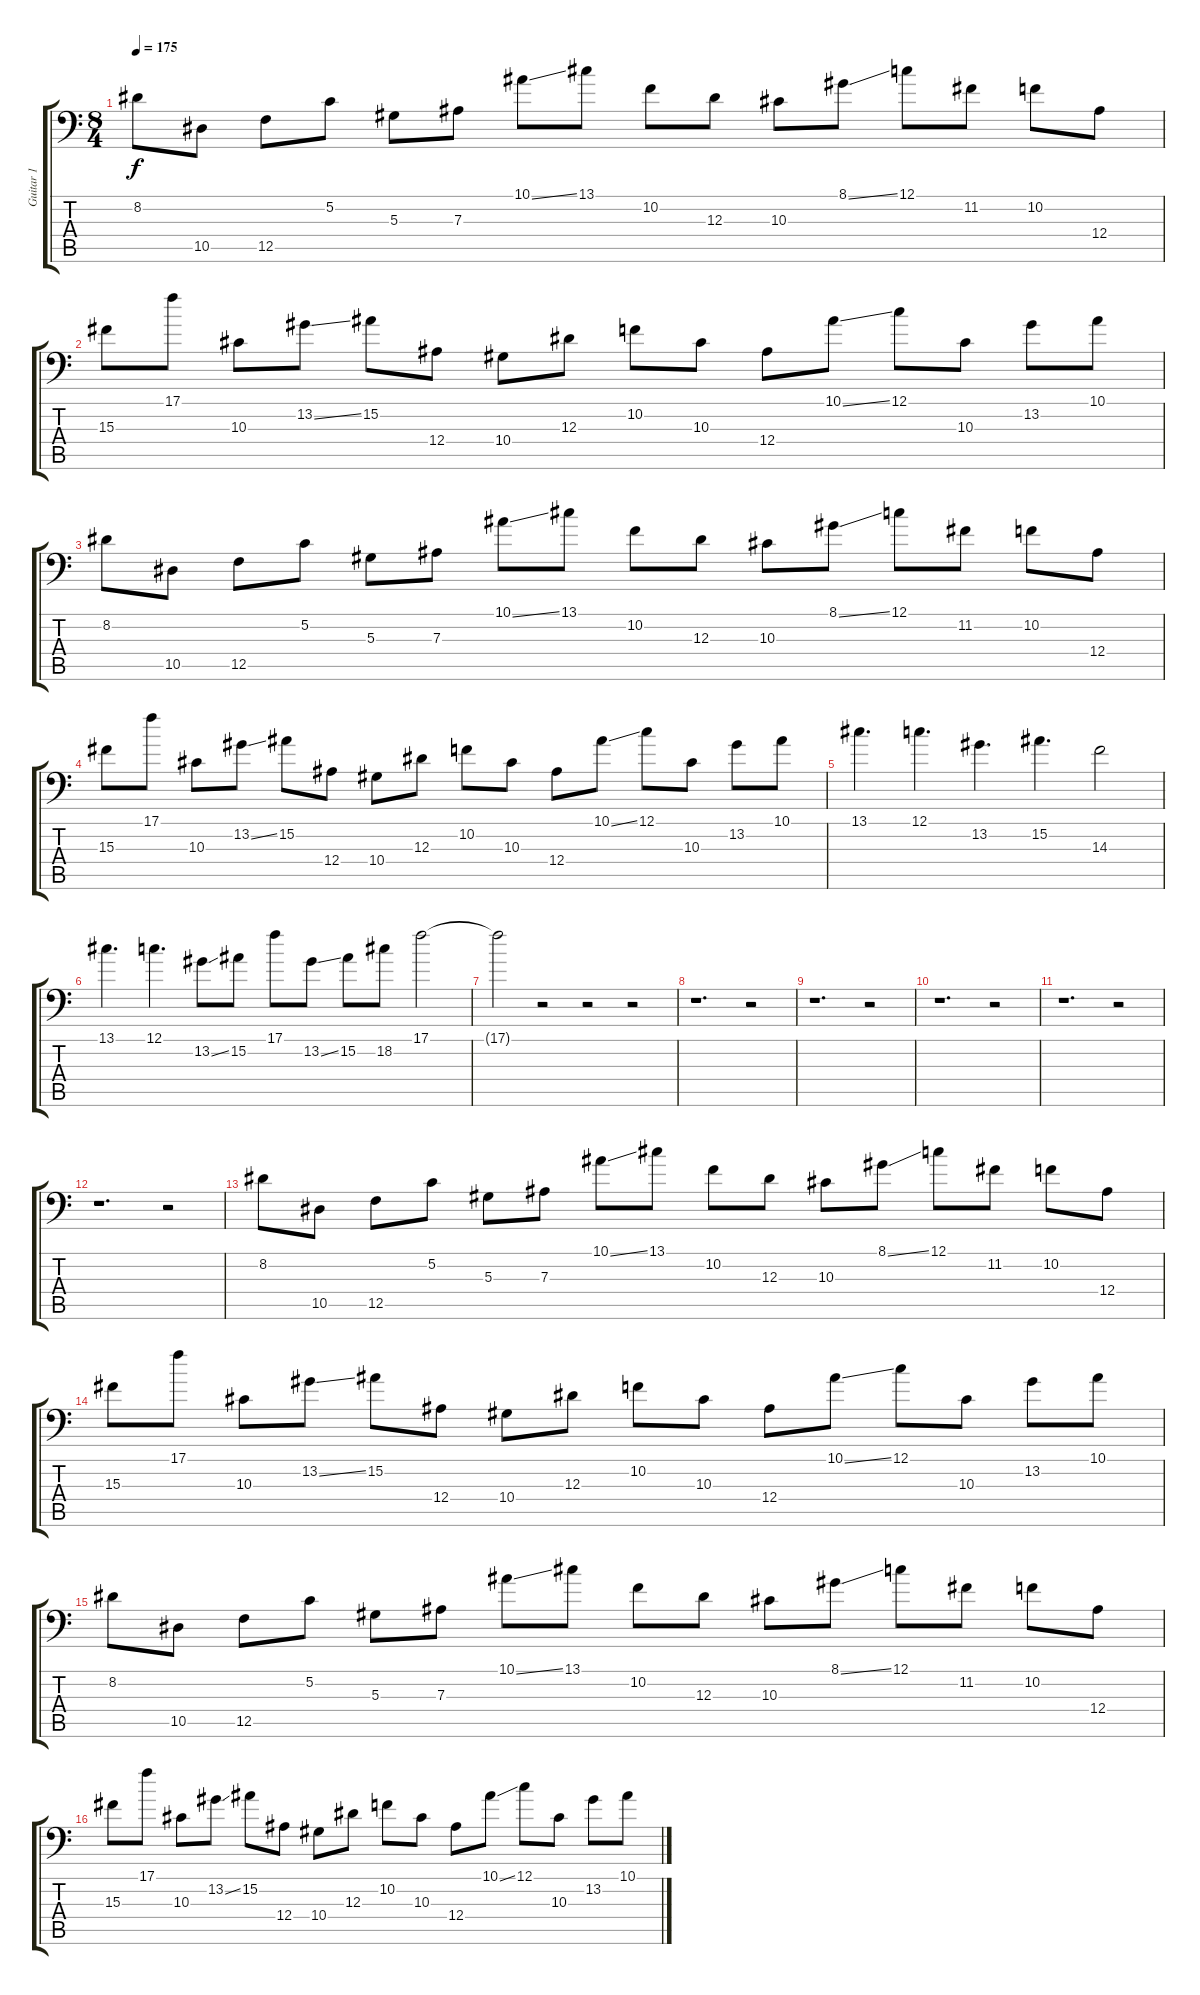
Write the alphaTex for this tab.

\track ("Guitar 1" "Guitar 1") {instrument acousticgrandpiano}
\staff {score tabs}
\tuning (C4 G3 Eb3 Bb2 F2 Bb1) {hide}
\ts (8 4)
\tempo 175
\clef f4
\ks c
8.2.8{dy f} 10.5.8 12.5.8 5.2.8 5.3.8 7.3.8 10.1{ss}.8 13.1.8 10.2.8 12.3.8 10.3.8 8.1{ss}.8 12.1.8 11.2.8 10.2.8 12.4.8 |
15.3.8 17.1.8 10.3.8 13.2{ss}.8 15.2.8 12.4.8 10.4.8 12.3.8 10.2.8 10.3.8 12.4.8 10.1{ss}.8 12.1.8 10.3.8 13.2.8 10.1.8 |
8.2.8 10.5.8 12.5.8 5.2.8 5.3.8 7.3.8 10.1{ss}.8 13.1.8 10.2.8 12.3.8 10.3.8 8.1{ss}.8 12.1.8 11.2.8 10.2.8 12.4.8 |
15.3.8 17.1.8 10.3.8 13.2{ss}.8 15.2.8 12.4.8 10.4.8 12.3.8 10.2.8 10.3.8 12.4.8 10.1{ss}.8 12.1.8 10.3.8 13.2.8 10.1.8 |
\section ("" "")
13.1.4{d} 12.1.4{d} 13.2.4{d} 15.2.4{d} 14.3.2 |
13.1.4{d} 12.1.4{d} 13.2{ss}.8 15.2.8 17.1.8 13.2{ss}.8 15.2.8 18.2.8 17.1.2 |
17.1{t}.2 r.2 r.2 r.2 |
r.1{d} r.2 |
r.1{d} r.2 |
r.1{d} r.2 |
r.1{d} r.2 |
r.1{d} r.2 |
\section ("" "")
8.2.8 10.5.8 12.5.8 5.2.8 5.3.8 7.3.8 10.1{ss}.8 13.1.8 10.2.8 12.3.8 10.3.8 8.1{ss}.8 12.1.8 11.2.8 10.2.8 12.4.8 |
15.3.8 17.1.8 10.3.8 13.2{ss}.8 15.2.8 12.4.8 10.4.8 12.3.8 10.2.8 10.3.8 12.4.8 10.1{ss}.8 12.1.8 10.3.8 13.2.8 10.1.8 |
8.2.8 10.5.8 12.5.8 5.2.8 5.3.8 7.3.8 10.1{ss}.8 13.1.8 10.2.8 12.3.8 10.3.8 8.1{ss}.8 12.1.8 11.2.8 10.2.8 12.4.8 |
15.3.8 17.1.8 10.3.8 13.2{ss}.8 15.2.8 12.4.8 10.4.8 12.3.8 10.2.8 10.3.8 12.4.8 10.1{ss}.8 12.1.8 10.3.8 13.2.8 10.1.8
